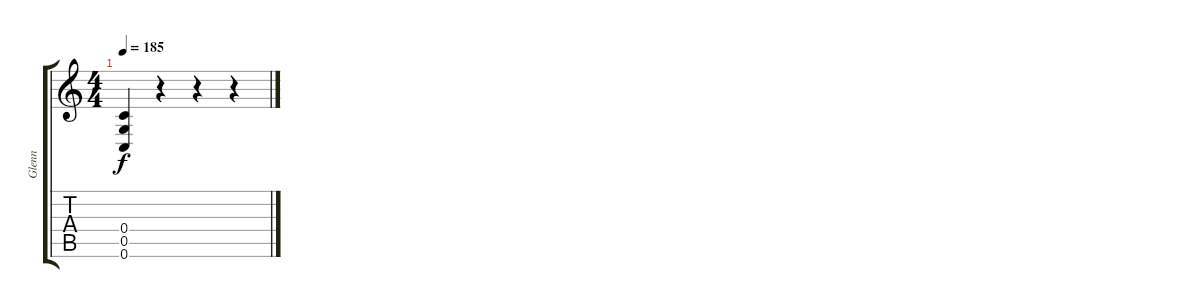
\track ("Glenn" "Glenn") {instrument overdrivenguitar}
\staff {score tabs}
\tuning (D4 A3 F3 C3 G2 C2) {hide}
\ts (4 4)
\tempo 185
\clef g2
\ks c
(0.4 0.5 0.6).4{dy f} r.4 r.4 r.4
